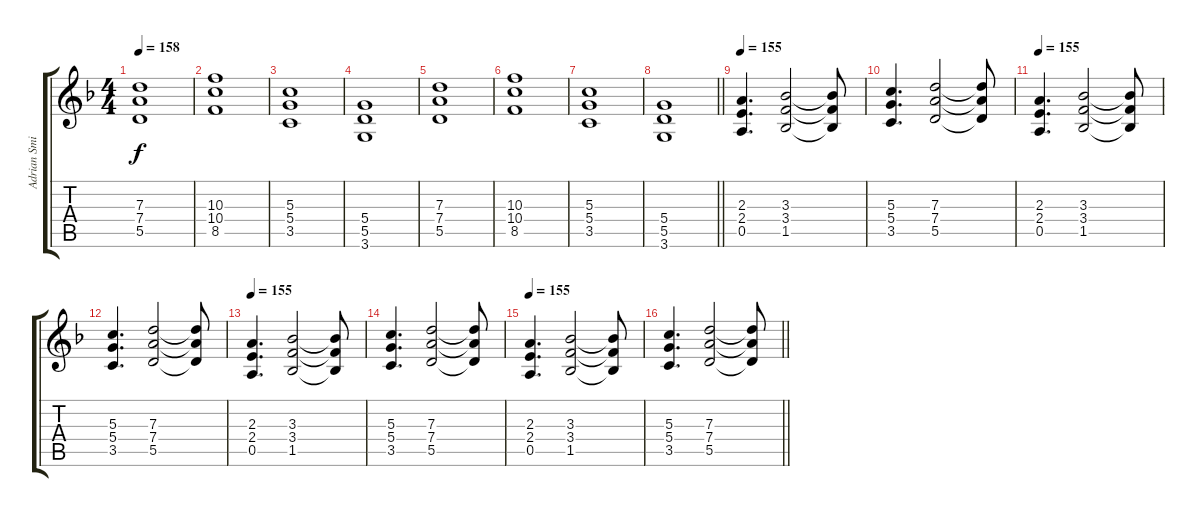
\track ("Adrian Smith" "Adrian Smi") {instrument acousticguitarsteel}
\staff {score tabs}
\tuning (E4 B3 G3 D3 A2 E2) {hide}
\ts (4 4)
\tempo 158
\clef g2
\ks f
(7.3 7.4 5.5).1{dy f} |
(10.3 10.4 8.5).1 |
(5.3 5.4 3.5).1 |
(5.4 5.5 3.6).1 |
(7.3 7.4 5.5).1 |
(10.3 10.4 8.5).1 |
(5.3 5.4 3.5).1 |
\barLineRight lightlight
(5.4 5.5 3.6).1 |
\tempo 155
(2.3 2.4 0.5).4{d} (3.3 3.4 1.5).2 (3.3{t} 3.4{t} 1.5{t}).8 |
(5.3 5.4 3.5).4{d} (7.3 7.4 5.5).2 (7.3{t} 7.4{t} 5.5{t}).8 |
\tempo 155
(2.3 2.4 0.5).4{d} (3.3 3.4 1.5).2 (3.3{t} 3.4{t} 1.5{t}).8 |
(5.3 5.4 3.5).4{d} (7.3 7.4 5.5).2 (7.3{t} 7.4{t} 5.5{t}).8 |
\tempo 155
(2.3 2.4 0.5).4{d} (3.3 3.4 1.5).2 (3.3{t} 3.4{t} 1.5{t}).8 |
(5.3 5.4 3.5).4{d} (7.3 7.4 5.5).2 (7.3{t} 7.4{t} 5.5{t}).8 |
\tempo 155
(2.3 2.4 0.5).4{d} (3.3 3.4 1.5).2 (3.3{t} 3.4{t} 1.5{t}).8 |
\barLineRight lightlight
(5.3 5.4 3.5).4{d} (7.3 7.4 5.5).2 (7.3{t} 7.4{t} 5.5{t}).8
